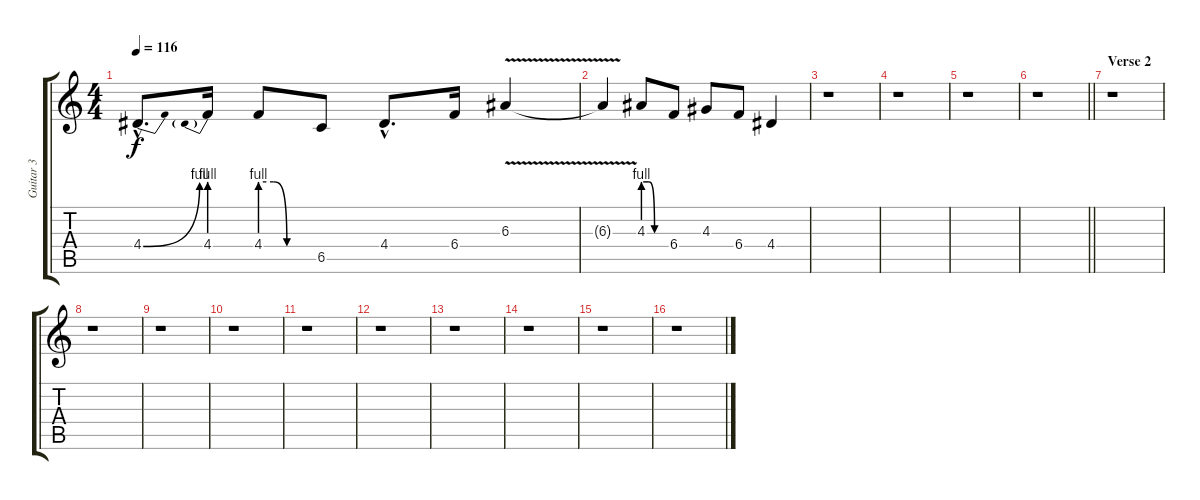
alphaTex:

\track ("Guitar 3" "Guitar 3") {instrument distortionguitar}
\staff {score tabs}
\tuning (Db4 Ab3 E3 B2 Gb2 Db2) {hide}
\ts (4 4)
\tempo 116
\clef g2
\ks c
4.4{be (bend 0 0 60 4) hac}.8{d dy f} 4.4{be (prebend 0 4 60 4)}.16 4.4{be (custom 0 4 15 4 30 0 40 0 60 0)}.8 6.5.8 4.4{hac}.8{d} 6.4.16 6.3{v}.4 |
6.3{t}.4 4.3{be (custom 0 4 15 4 30 0 40 0 60 0)}.8 6.4.8 4.3.8 6.4.8 4.4.4 |
r.1 |
r.1 |
r.1 |
\barLineRight lightlight
r.1 |
\section ("" "Verse 2")
r.1 |
r.1 |
r.1 |
r.1 |
r.1 |
r.1 |
r.1 |
r.1 |
r.1 |
r.1
